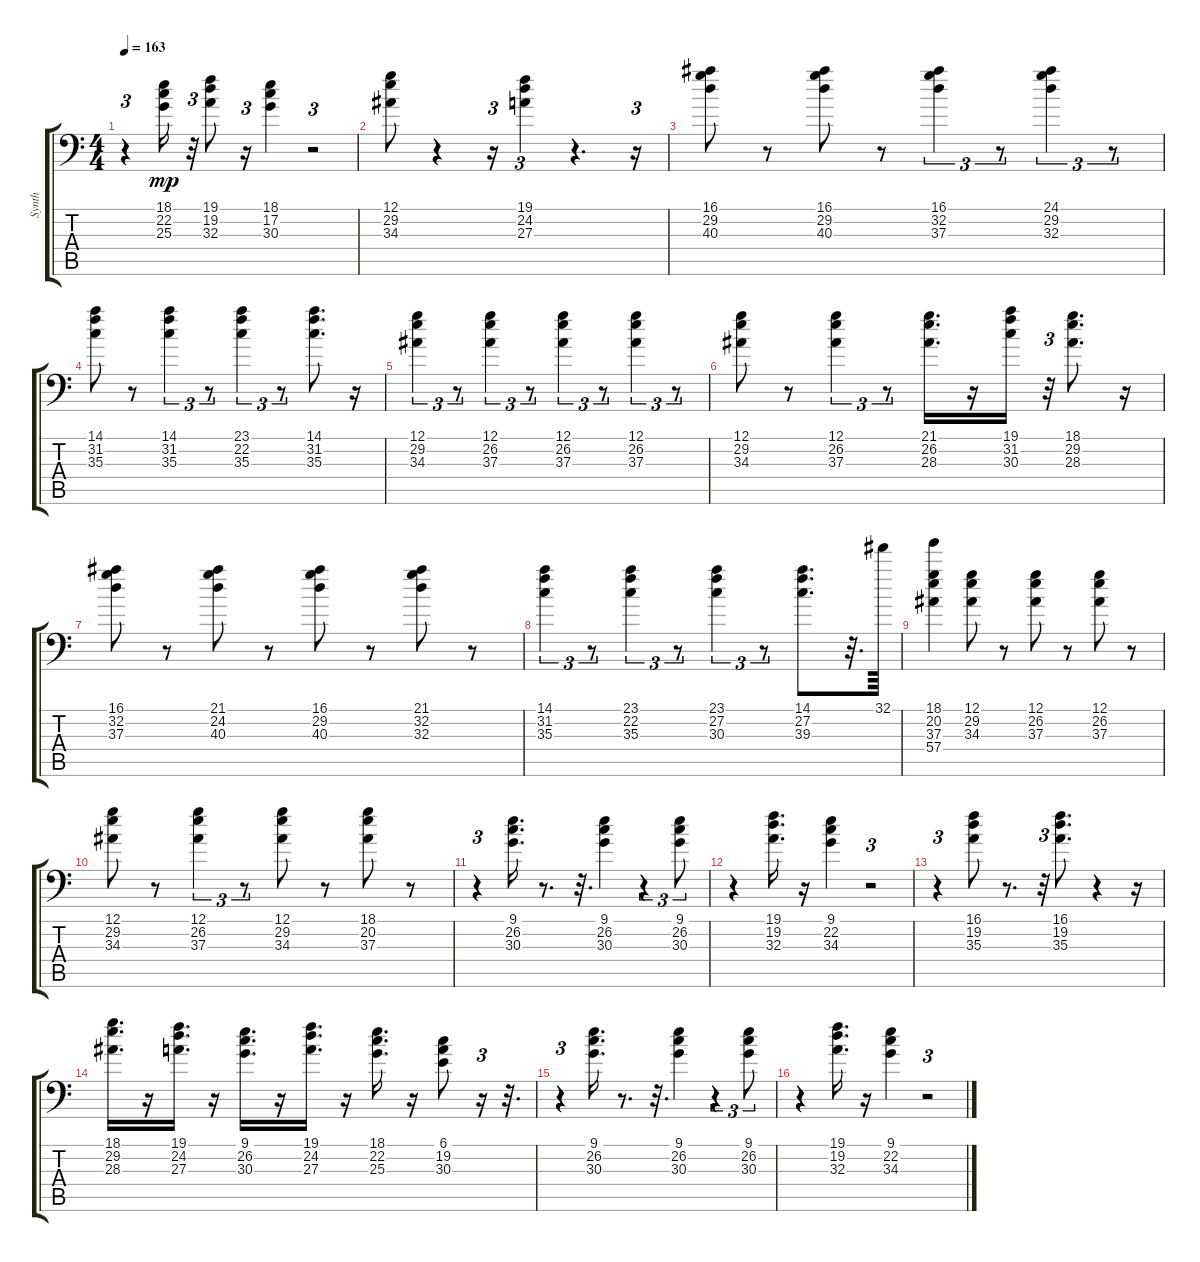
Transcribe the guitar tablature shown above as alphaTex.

\track ("Synth" "Synth") {instrument rockorgan}
\staff {score tabs}
\tuning (Bb3 D3 Gb2 Bb1 D1 Gb0 Bb-1) {hide}
\ts (4 4)
\tempo 163
\clef f4
\ks c
r.4{tu (3 2) dy mp} (18.1 22.2 25.3).16 r.32{tu (3 2)} (19.1 19.2 32.3).8 r.16{tu (3 2)} (18.1 17.2 30.3).4 r.2{tu (3 2)} |
(12.1 29.2 34.3).8 r.4 r.16{tu (3 2)} (19.1 24.2 27.3).4{tu (3 2)} r.4{d} r.16{tu (3 2)} |
(16.1 29.2 40.3).8 r.8 (16.1 29.2 40.3).8 r.8 (16.1 32.2 37.3).4{tu (3 2)} r.8{tu (3 2)} (24.1 29.2 32.3).4{tu (3 2)} r.8{tu (3 2)} |
(14.1 31.2 35.3).8 r.8 (14.1 31.2 35.3).4{tu (3 2)} r.8{tu (3 2)} (23.1 22.2 35.3).4{tu (3 2)} r.8{tu (3 2)} (14.1 31.2 35.3).8{d} r.16 |
(12.1 29.2 34.3).4{tu (3 2)} r.8{tu (3 2)} (12.1 26.2 37.3).4{tu (3 2)} r.8{tu (3 2)} (12.1 26.2 37.3).4{tu (3 2)} r.8{tu (3 2)} (12.1 26.2 37.3).4{tu (3 2)} r.8{tu (3 2)} |
(12.1 29.2 34.3).8 r.8 (12.1 26.2 37.3).4{tu (3 2)} r.8{tu (3 2)} (21.1 26.2 28.3).16{d} r.16 (19.1 31.2 30.3).16 r.32{tu (3 2)} (18.1 29.2 28.3).8{d} r.16 |
(16.1 32.2 37.3).8 r.8 (21.1 24.2 40.3).8 r.8 (16.1 29.2 40.3).8 r.8 (21.1 32.2 32.3).8 r.8 |
(14.1 31.2 35.3).4{tu (3 2)} r.8{tu (3 2)} (23.1 22.2 35.3).4{tu (3 2)} r.8{tu (3 2)} (23.1 27.2 30.3).4{tu (3 2)} r.8{tu (3 2)} (14.1 27.2 39.3).8{d} r.32{d} 32.1.64 |
(18.1 20.2 37.3 57.4).4 (12.1 29.2 34.3).8 r.8 (12.1 26.2 37.3).8 r.8 (12.1 26.2 37.3).8 r.8 |
(12.1 29.2 34.3).8 r.8 (12.1 26.2 37.3).4{tu (3 2)} r.8{tu (3 2)} (12.1 29.2 34.3).8 r.8 (18.1 20.2 37.3).8 r.8 |
r.4{tu (3 2)} (9.1 26.2 30.3).16{d} r.8{d} r.32{d} (9.1 26.2 30.3).4 r.4{tu (3 2)} (9.1 26.2 30.3).8{tu (3 2)} |
r.4 (19.1 19.2 32.3).16{d} r.16 (9.1 22.2 34.3).4 r.2{tu (3 2)} |
r.4{tu (3 2)} (16.1 19.2 35.3).8 r.8{d} r.32{tu (3 2)} (16.1 19.2 35.3).8{d} r.4 r.16 |
(18.1 29.2 28.3).16{d} r.16 (19.1 24.2 27.3).16{d} r.16 (9.1 26.2 30.3).16{d} r.16 (19.1 24.2 27.3).16{d} r.16 (18.1 22.2 25.3).16{d} r.16 (6.1 19.2 30.3).8 r.16{tu (3 2)} r.32{d} |
r.4{tu (3 2)} (9.1 26.2 30.3).16{d} r.8{d} r.32{d} (9.1 26.2 30.3).4 r.4{tu (3 2)} (9.1 26.2 30.3).8{tu (3 2)} |
r.4 (19.1 19.2 32.3).16{d} r.16 (9.1 22.2 34.3).4 r.2{tu (3 2)}
